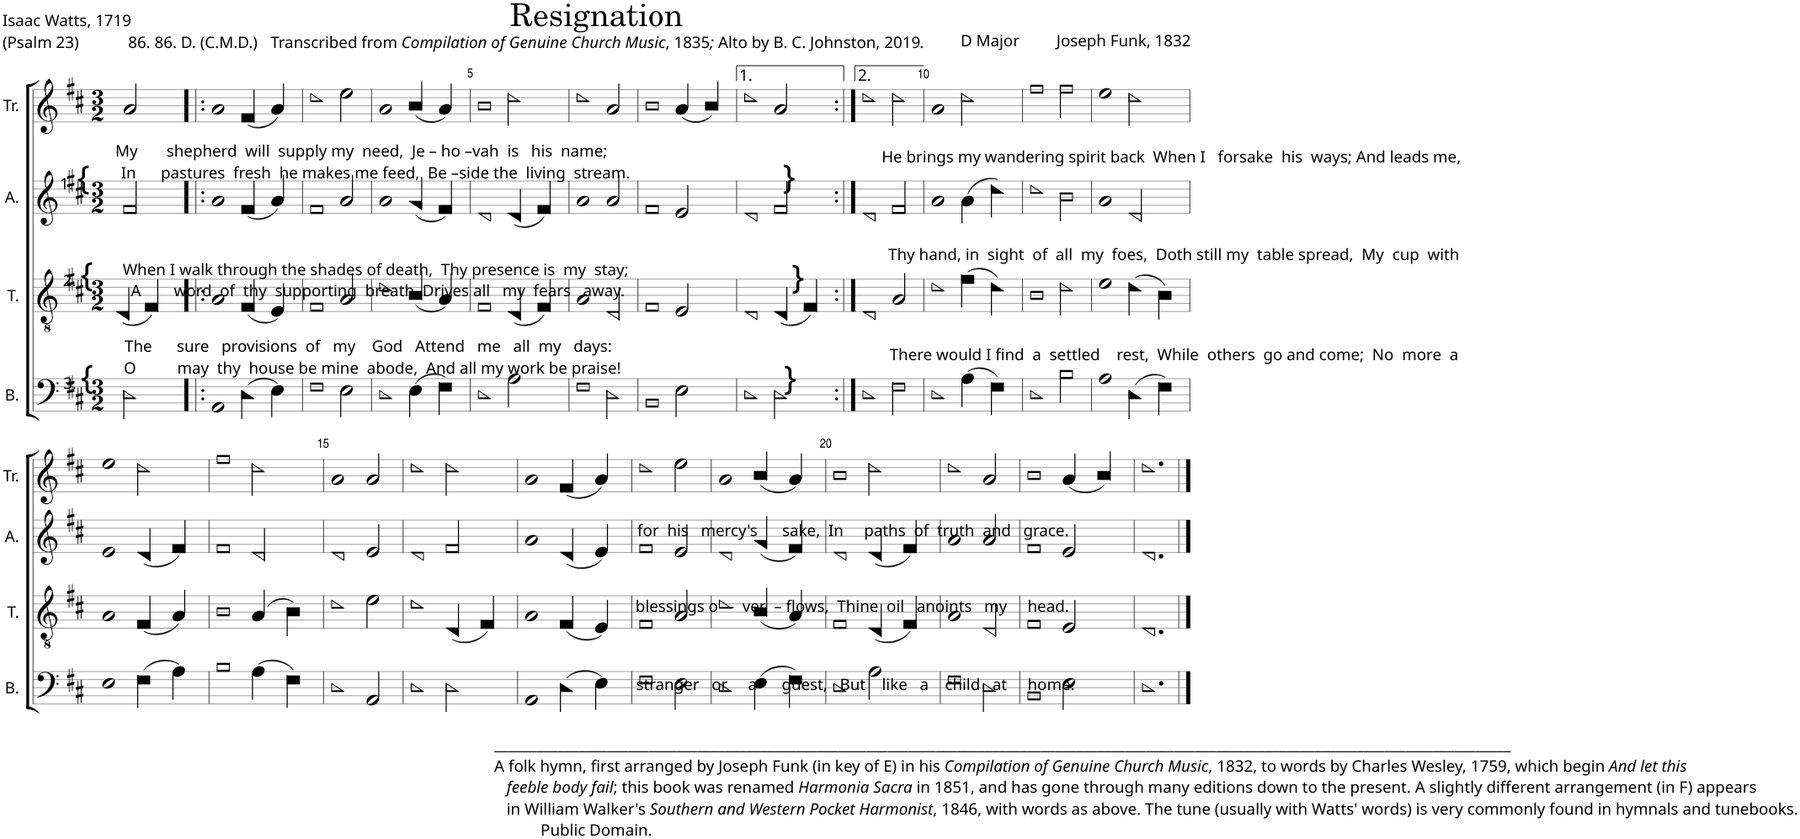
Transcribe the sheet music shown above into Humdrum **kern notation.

**kern	**kern	**kern	**kern
*part4	*part3	*part2	*part1
*staff4	*staff3	*staff2	*staff1
*I"B.	*I"T.	*I"A.	*I"Tr.
*I'B.	*I'T.	*I'A.	*I'Tr.
*clefF4	*clefGv2	*clefG2	*clefG2
*k[f#c#]	*k[f#c#]	*k[f#c#]	*k[f#c#]
*M3/2	*M3/2	*M3/2	*M3/2
=1	=1	=1	=1
!	!	!	!LO:TX:b:t=My       shepherd  will  supply my  need,  Je – ho –vah  is   his  name;
!	!	!	!LO:TX:b:t=In      pastures  fresh  he makes me feed,  Be –side the  living  stream.
!	!	!	!LO:TX:a:t=1.
!	!	!	!LO:TX:a:t={
!	!	!LO:TX:a:t=When I walk through the shades of death,  Thy presence is  my  stay;	!
!	!	!LO:TX:a:t=A        word  of  thy  supporting  breath  Drives all   my  fears   away.	!
!	!	!LO:TX:a:t=2.	!
!	!	!LO:TX:a:t={	!
!	!LO:TX:b:t=The      sure   provisions  of   my    God   Attend   me   all  my   days&colon;	!	!
!	!LO:TX:b:t=O          may  thy  house be mine  abode,  And all my work be praise!	!	!
!	!LO:TX:a:t=3.	!	!
!	!LO:TX:a:t={	!	!
2D!\	(4D!/	2f#!/	2a!/
.	4F#!/)	.	.
=2!|:	=2!|:	=2!|:	=2!|:
1AA!	1A!	1a!	1a!
(4D!\	(4F#!/	(4f#!/	(4f#!/
4E!\)	4E!/)	4a!/)	4a!/)
=3	=3	=3	=3
1F#!	1F#!	1f#!	1dd!
2E!\	2A!/	2a!/	2ee!\
=4	=4	=4	=4
1D!	1d!	1a!	1a!
(4E!\	(4B!/	(4g!/	(4b!/
4F#!\)	4A!/)	4f#!/)	4a!/)
=5	=5	=5	=5
1D!	1F#!	1d!	1b!
2A!\	(4D!/	(4d!/	2dd!\
.	4F#!/)	4f#!/)	.
=6	=6	=6	=6
1F#!	1A!	1a!	1dd!
2D!\	2D!/	2a!/	2a!/
=7	=7	=7	=7
1BB!	1F#!	1f#!	1b!
2E!\	2E!/	2e!/	(4a!/
.	.	.	4b!/)
=8	=8	=8	=8
!	!	!	!LO:TX:a:t=}
!	!	!LO:TX:a:t=}	!
!	!LO:TX:a:t=}	!	!
1D!	1D!	1d!	1dd!
2D!\	(4D!/	2f#!/	2a!/
.	4F#!/)	.	.
=9:|!	=9:|!	=9:|!	=9:|!
1D!	1D!	1d!	1dd!
!	!	!	!LO:TX:b:t=He brings my wandering spirit back  When I   forsake  his  ways; And leads me,
!	!	!LO:TX:b:t=Thy hand, in  sight  of  all  my  foes,  Doth still my  table spread,  My  cup  with	!
!	!LO:TX:b:t=There would I find  a  settled    rest,  While  others  go and come;  No  more  a	!	!
2F#!\	2A!/	2f#!/	2dd!\
=10	=10	=10	=10
1D!	1d!	1a!	1a!
(4A!\	(4f#!\	(4a!\	2dd!\
4F#!\)	4d!\)	4dd!\)	.
=11	=11	=11	=11
1D!	1B!	1dd!	1ff#!
2B!\	2d!\	2b!\	2ff#!\
=12	=12	=12	=12
1A!	1e!	1a!	1ee!
(4D!\	(4d!\	2d!/	2dd!\
4F#!\)	4B!\)	.	.
!!LO:LB:g=z
=13	=13	=13	=13
1E!	1A!	1e!	1ee!
(4F#!\	(4F#!/	(4d!/	2dd!\
4A!\)	4A!/)	4f#!/)	.
=14	=14	=14	=14
1B!	1B!	1f#!	1ff#!
(4A!\	(4A!/	2d!/	2dd!\
4F#!\)	4B!\)	.	.
=15	=15	=15	=15
1D!	1d!	1d!	1a!
2AA!/	2e!\	2e!/	2a!/
=16	=16	=16	=16
1D!	1d!	1d!	1dd!
2D!\	(4D!/	2f#!/	2dd!\
.	4F#!/)	.	.
=17	=17	=17	=17
1AA!	1A!	1a!	1a!
(4D!\	(4F#!/	(4d!/	(4f#!/
4E!\)	4E!/)	4e!/)	4a!/)
=18	=18	=18	=18
!	!	!	!LO:TX:a:t=for  his   mercy's      sake,  In     paths  of  truth  and   grace.
!	!	!LO:TX:a:t=blessings o  –  ver  – flows,  Thine  oil   anoints   my     head.	!
!	!LO:TX:a:t=stranger   or     a      guest,   But    like   a    child   at     home.	!	!
!LO:TX:b:t=_________________________________________________________________________________________________________________________________________________	!	!	!
!LO:TX:b:t=A folk hymn, first arranged by Joseph Funk (in key of E) in his	!	!	!
!LO:TX:b:i:t=Compilation of Genuine Church Music	!	!	!
!LO:TX:b:t=, 1832, to words by Charles Wesley, 1759, which begin	!	!	!
!LO:TX:b:i:t=And let this	!	!	!
!LO:TX:b:t=feeble body fail	!	!	!
!LO:TX:b:t=; this book was renamed	!	!	!
!LO:TX:b:i:t=Harmonia Sacra	!	!	!
!LO:TX:b:t=in 1851, and has gone through many editions down to the present. A slightly different arrangement (in F) appears	!	!	!
!LO:TX:b:t=in William Walker's	!	!	!
!LO:TX:b:i:t=Southern and Western Pocket Harmonist	!	!	!
!LO:TX:b:t=, 1846, with words as above. The tune (usually with Watts' words) is very commonly found in hymnals and tunebooks.	!	!	!
1F#!	1F#!	1f#!	1dd!
2E!\	2A!/	2e!/	2ee!\
=19	=19	=19	=19
1D!	1d!	1d!	1a!
(4E!\	(4B!/	(4g!/	(4b!/
4F#!\)	4A!/)	4f#!/)	4a!/)
=20	=20	=20	=20
1D!	1F#!	1d!	1b!
2A!\	(4D!/	(4d!/	2dd!\
.	4F#!/)	4f#!/)	.
=21	=21	=21	=21
1F#!	1A!	1a!	1dd!
2D!\	2D!/	2a!/	2a!/
=22	=22	=22	=22
1BB!	1F#!	1f#!	1b!
2E!\	2E!/	2e!/	(4a!/
.	.	.	4b!/)
=23	=23	=23	=23
1.D!	1.D!	1.d!	1.dd!
==	==	==	==
*-	*-	*-	*-
